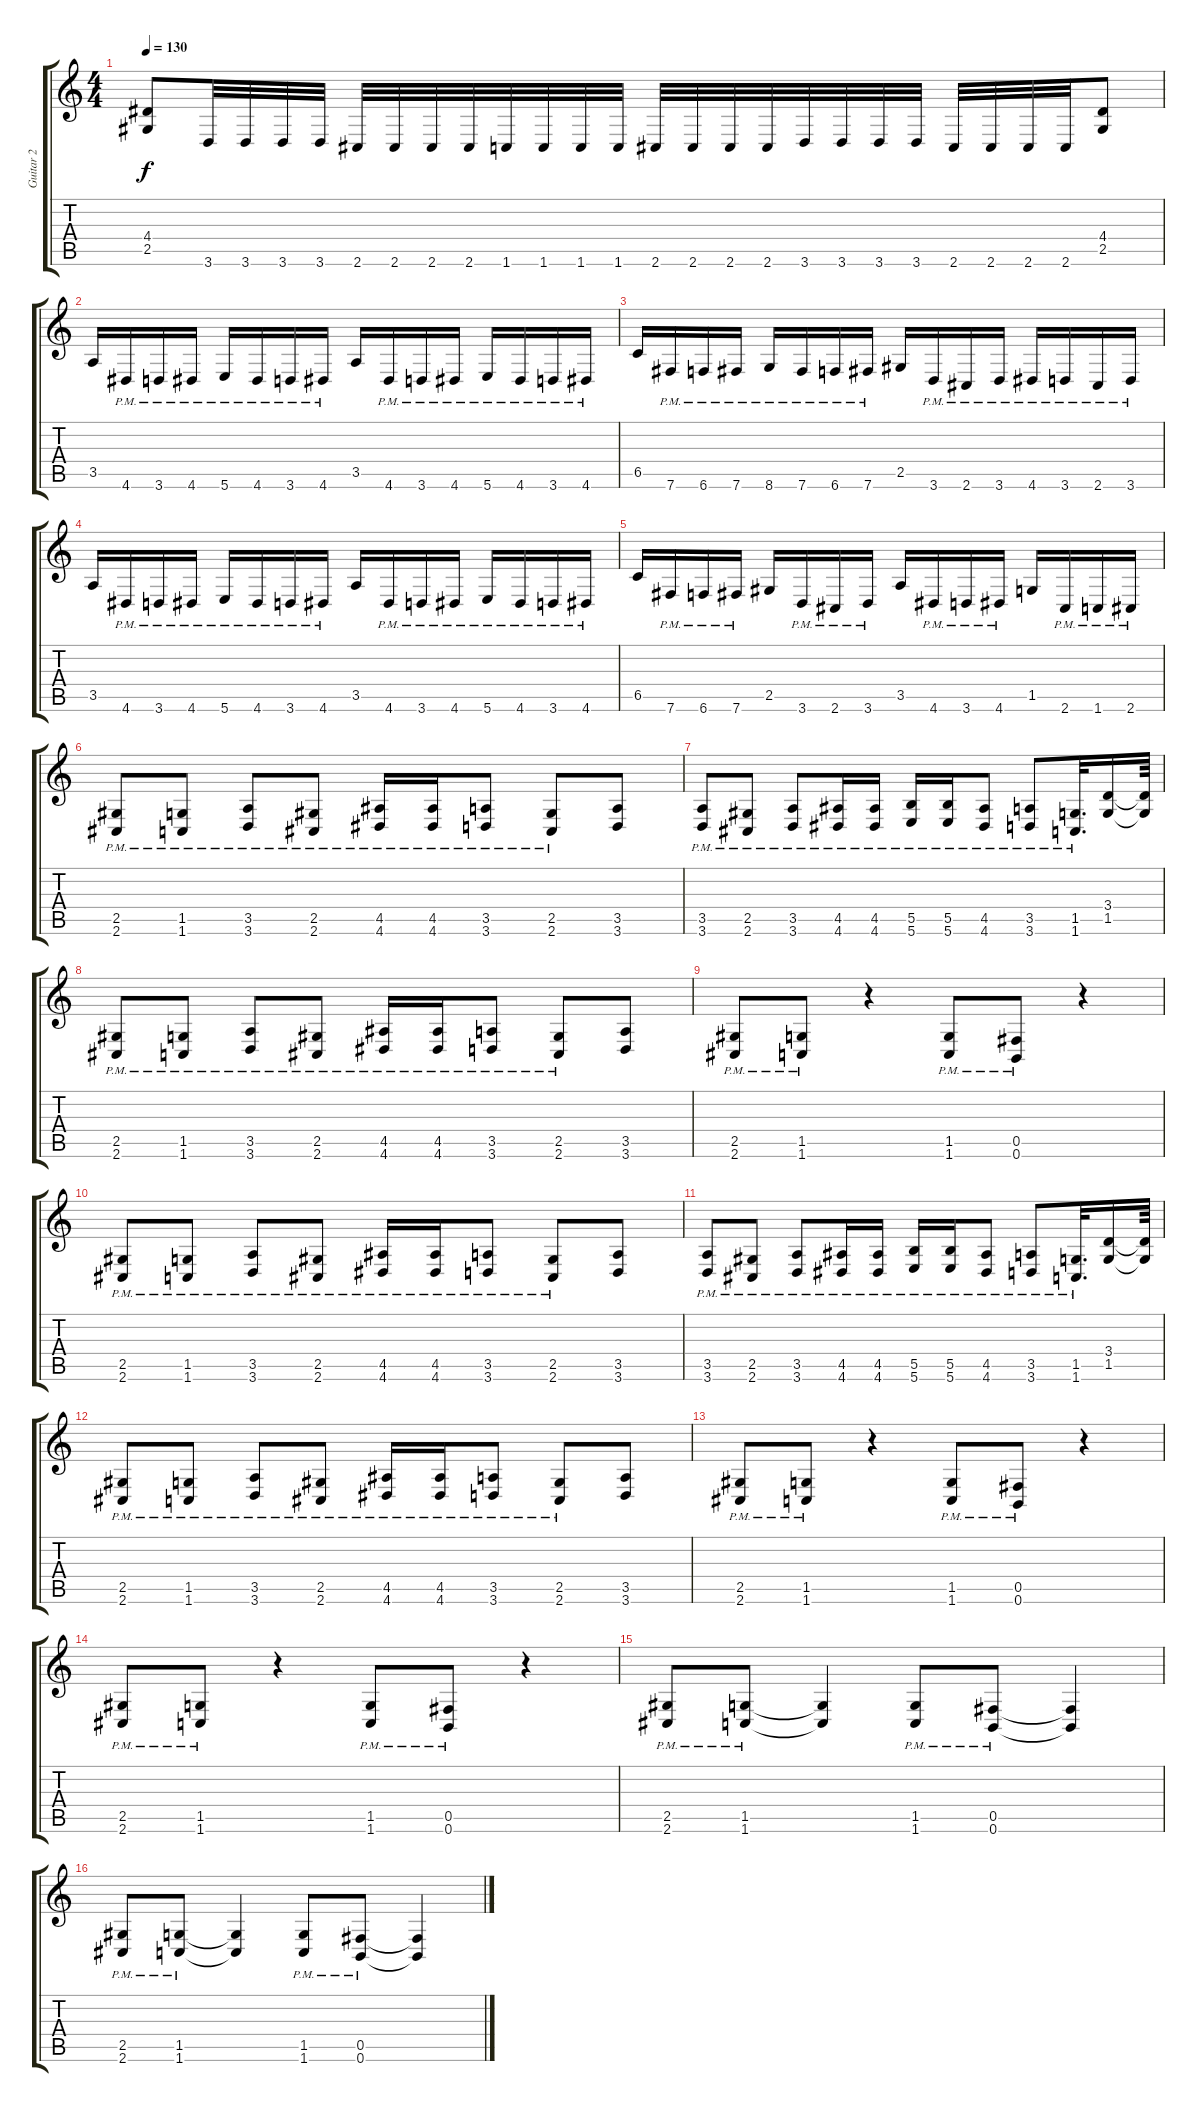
\track ("Guitar 2" "Guitar 2") {instrument distortionguitar}
\staff {score tabs}
\tuning (Db4 Ab3 E3 B2 Gb2 B1) {hide}
\ts (4 4)
\tempo 130
\clef g2
\ks c
(4.4 2.5).8{dy f} 3.6.32 3.6.32 3.6.32 3.6.32 2.6.32 2.6.32 2.6.32 2.6.32 1.6.32 1.6.32 1.6.32 1.6.32 2.6.32 2.6.32 2.6.32 2.6.32 3.6.32 3.6.32 3.6.32 3.6.32 2.6.32 2.6.32 2.6.32 2.6.32 (4.4 2.5).8 |
3.5.16{instrument distortionguitar} 4.6{pm}.16 3.6{pm}.16 4.6{pm}.16 5.6{pm}.16 4.6{pm}.16 3.6{pm}.16 4.6{pm}.16 3.5.16 4.6{pm}.16 3.6{pm}.16 4.6{pm}.16 5.6{pm}.16 4.6{pm}.16 3.6{pm}.16 4.6{pm}.16 |
6.5.16 7.6{pm}.16 6.6{pm}.16 7.6{pm}.16 8.6{pm}.16 7.6{pm}.16 6.6{pm}.16 7.6{pm}.16 2.5.16 3.6{pm}.16 2.6{pm}.16 3.6{pm}.16 4.6{pm}.16 3.6{pm}.16 2.6{pm}.16 3.6{pm}.16 |
3.5.16{instrument distortionguitar} 4.6{pm}.16 3.6{pm}.16 4.6{pm}.16 5.6{pm}.16 4.6{pm}.16 3.6{pm}.16 4.6{pm}.16 3.5.16 4.6{pm}.16 3.6{pm}.16 4.6{pm}.16 5.6{pm}.16 4.6{pm}.16 3.6{pm}.16 4.6{pm}.16 |
6.5.16 7.6{pm}.16 6.6{pm}.16 7.6{pm}.16 2.5.16 3.6{pm}.16 2.6{pm}.16 3.6{pm}.16 3.5.16 4.6{pm}.16 3.6{pm}.16 4.6{pm}.16 1.5.16 2.6{pm}.16 1.6{pm}.16 2.6{pm}.16 |
(2.5{pm} 2.6{pm}).8 (1.5{pm} 1.6{pm}).8 (3.5{pm} 3.6{pm}).8 (2.5{pm} 2.6{pm}).8 (4.5{pm} 4.6{pm}).16 (4.5{pm} 4.6{pm}).16 (3.5{pm} 3.6{pm}).8 (2.5{pm} 2.6{pm}).8 (3.5 3.6).8 |
(3.5{pm} 3.6{pm}).8 (2.5{pm} 2.6{pm}).8 (3.5{pm} 3.6{pm}).8 (4.5{pm} 4.6{pm}).16 (4.5{pm} 4.6{pm}).16 (5.5{pm} 5.6{pm}).16 (5.5{pm} 5.6{pm}).16 (4.5{pm} 4.6{pm}).8 (3.5{pm} 3.6{pm}).8 (1.5{pm} 1.6{pm}).32{d} (3.4 1.5).16 (3.4{t} 1.5{t}).64 |
(2.5{pm} 2.6{pm}).8 (1.5{pm} 1.6{pm}).8 (3.5{pm} 3.6{pm}).8 (2.5{pm} 2.6{pm}).8 (4.5{pm} 4.6{pm}).16 (4.5{pm} 4.6{pm}).16 (3.5{pm} 3.6{pm}).8 (2.5{pm} 2.6{pm}).8 (3.5 3.6).8 |
(2.5{pm} 2.6{pm}).8 (1.5{pm} 1.6{pm}).8 r.4 (1.5{pm} 1.6{pm}).8 (0.5{pm} 0.6{pm}).8 r.4 |
(2.5{pm} 2.6{pm}).8 (1.5{pm} 1.6{pm}).8 (3.5{pm} 3.6{pm}).8 (2.5{pm} 2.6{pm}).8 (4.5{pm} 4.6{pm}).16 (4.5{pm} 4.6{pm}).16 (3.5{pm} 3.6{pm}).8 (2.5{pm} 2.6{pm}).8 (3.5 3.6).8 |
(3.5{pm} 3.6{pm}).8 (2.5{pm} 2.6{pm}).8 (3.5{pm} 3.6{pm}).8 (4.5{pm} 4.6{pm}).16 (4.5{pm} 4.6{pm}).16 (5.5{pm} 5.6{pm}).16 (5.5{pm} 5.6{pm}).16 (4.5{pm} 4.6{pm}).8 (3.5{pm} 3.6{pm}).8 (1.5{pm} 1.6{pm}).32{d} (3.4 1.5).16 (3.4{t} 1.5{t}).64 |
(2.5{pm} 2.6{pm}).8 (1.5{pm} 1.6{pm}).8 (3.5{pm} 3.6{pm}).8 (2.5{pm} 2.6{pm}).8 (4.5{pm} 4.6{pm}).16 (4.5{pm} 4.6{pm}).16 (3.5{pm} 3.6{pm}).8 (2.5{pm} 2.6{pm}).8 (3.5 3.6).8 |
(2.5{pm} 2.6{pm}).8 (1.5{pm} 1.6{pm}).8 r.4 (1.5{pm} 1.6{pm}).8 (0.5{pm} 0.6{pm}).8 r.4 |
(2.5{pm} 2.6{pm}).8 (1.5{pm} 1.6{pm}).8 r.4 (1.5{pm} 1.6{pm}).8 (0.5{pm} 0.6{pm}).8 r.4 |
(2.5{pm} 2.6{pm}).8 (1.5{pm} 1.6{pm}).8 (1.5{t} 1.6{t}).4 (1.5{pm} 1.6{pm}).8 (0.5{pm} 0.6{pm}).8 (0.5{t} 0.6{t}).4 |
(2.5{pm} 2.6{pm}).8 (1.5{pm} 1.6{pm}).8 (1.5{t} 1.6{t}).4 (1.5{pm} 1.6{pm}).8 (0.5{pm} 0.6{pm}).8 (0.5{t} 0.6{t}).4
